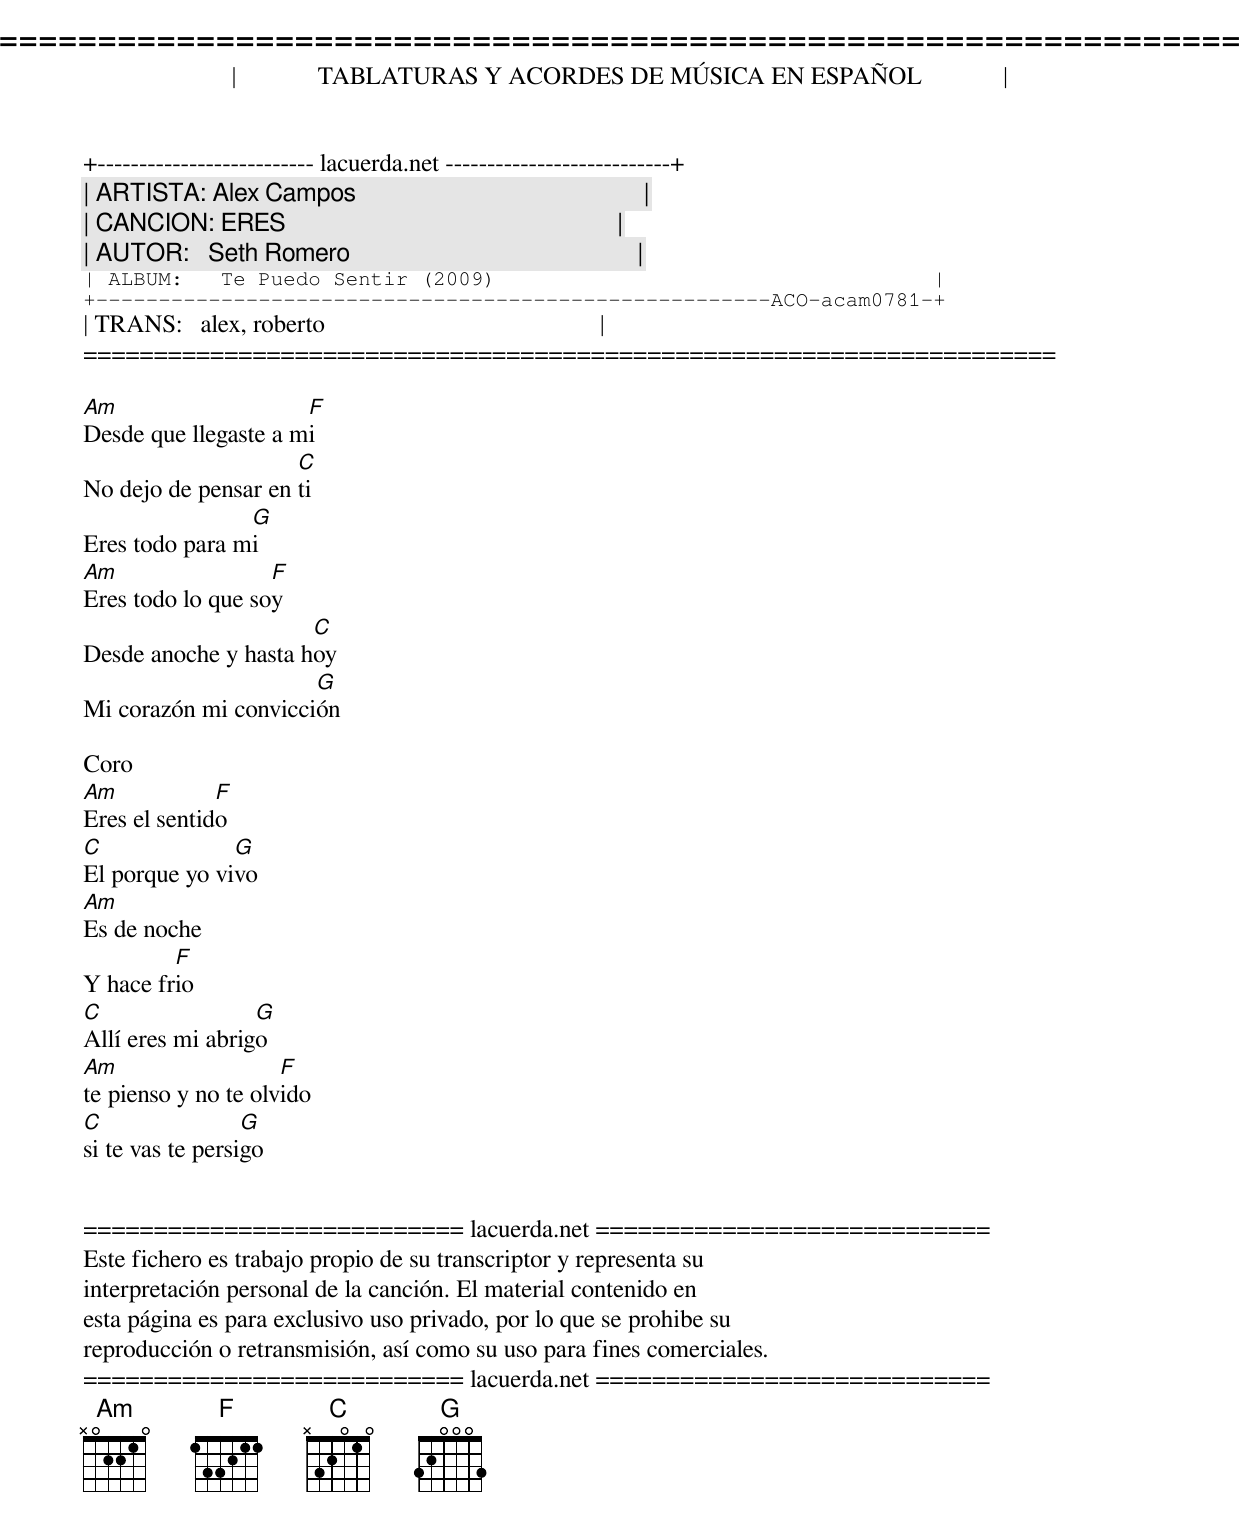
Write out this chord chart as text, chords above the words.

=====================================================================
|             TABLATURAS Y ACORDES DE MÚSICA EN ESPAÑOL             |
+-------------------------- lacuerda.net ---------------------------+
| ARTISTA: Alex Campos                                              |
| CANCION: ERES                                                     |
| AUTOR:   Seth Romero                                              |
| ALBUM:   Te Puedo Sentir (2009)                                   |
+------------------------------------------------------ACO-acam0781-+
| TRANS:   alex, roberto                                            |
=====================================================================

Am                    F
Desde que llegaste a mi
                     C
No dejo de pensar en ti
                G
Eres todo para mi
Am                 F
Eres todo lo que soy
                      C
Desde anoche y hasta hoy
                      G
Mi corazón mi convicción

Coro
Am            F
Eres el sentido
C              G
El porque yo vivo
Am
Es de noche
         F
Y hace frio
C                 G
Allí eres mi abrigo
Am                   F
te pienso y no te olvido
C                 G
si te vas te persigo


=========================== lacuerda.net ============================
Este fichero es trabajo propio de su transcriptor y representa su
interpretación personal de la canción. El material contenido en
esta página es para exclusivo uso privado, por lo que se prohibe su
reproducción o retransmisión, así como su uso para fines comerciales.
=========================== lacuerda.net ============================
